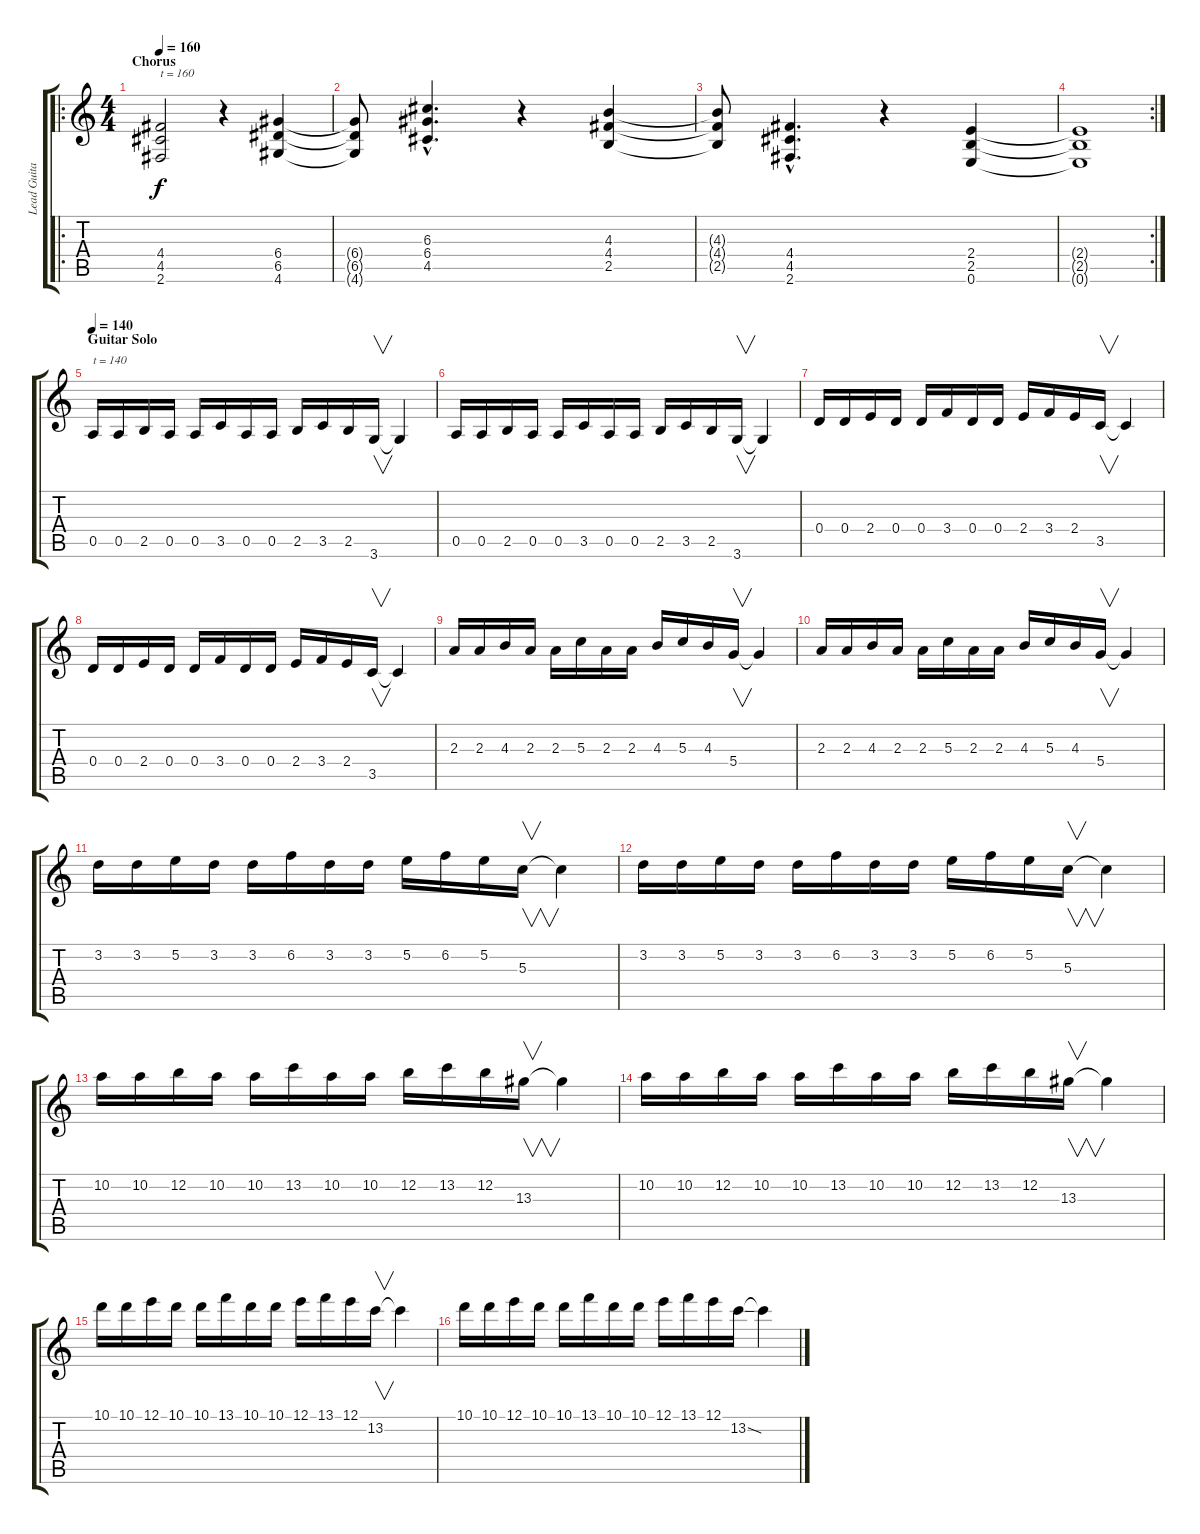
\track ("Lead Guitar" "Lead Guita") {instrument overdrivenguitar}
\staff {score tabs}
\tuning (E4 B3 G3 D3 A2 E2) {hide}
\ro
\ts (4 4)
\section ("" "Chorus")
\tempo 160
\clef g2
\ks c
(4.4 4.5 2.6).2{txt "t = 160" dy f} r.4 (6.4 6.5 4.6).4 |
(6.4{t} 6.5{t} 4.6{t}).8 (6.3{hac} 6.4{hac} 4.5{hac}).4{d} r.4 (4.3 4.4 2.5).4 |
(4.3{t} 4.4{t} 2.5{t}).8 (4.4{hac} 4.5{hac} 2.6{hac}).4{d} r.4 (2.4 2.5 0.6).4 |
\rc 2
(2.4{t} 2.5{t} 0.6{t}).1 |
\section ("" "Guitar Solo")
\tempo 140
0.5.16{txt "t = 140"} 0.5.16 2.5.16 0.5.16 0.5.16 3.5.16 0.5.16 0.5.16 2.5.16 3.5.16 2.5.16 3.6.16{v} 3.6{t}.4 |
0.5.16 0.5.16 2.5.16 0.5.16 0.5.16 3.5.16 0.5.16 0.5.16 2.5.16 3.5.16 2.5.16 3.6.16{v} 3.6{t}.4 |
0.4.16 0.4.16 2.4.16 0.4.16 0.4.16 3.4.16 0.4.16 0.4.16 2.4.16 3.4.16 2.4.16 3.5.16{v} 3.5{t}.4 |
0.4.16 0.4.16 2.4.16 0.4.16 0.4.16 3.4.16 0.4.16 0.4.16 2.4.16 3.4.16 2.4.16 3.5.16{v} 3.5{t}.4 |
2.3.16 2.3.16 4.3.16 2.3.16 2.3.16 5.3.16 2.3.16 2.3.16 4.3.16 5.3.16 4.3.16 5.4.16{v} 5.4{t}.4 |
2.3.16 2.3.16 4.3.16 2.3.16 2.3.16 5.3.16 2.3.16 2.3.16 4.3.16 5.3.16 4.3.16 5.4.16{v} 5.4{t}.4 |
3.2.16 3.2.16 5.2.16 3.2.16 3.2.16 6.2.16 3.2.16 3.2.16 5.2.16 6.2.16 5.2.16 5.3.16{v} 5.3{t}.4 |
3.2.16 3.2.16 5.2.16 3.2.16 3.2.16 6.2.16 3.2.16 3.2.16 5.2.16 6.2.16 5.2.16 5.3.16{v} 5.3{t}.4 |
10.2.16 10.2.16 12.2.16 10.2.16 10.2.16 13.2.16 10.2.16 10.2.16 12.2.16 13.2.16 12.2.16 13.3.16{v} 13.3{t}.4 |
10.2.16 10.2.16 12.2.16 10.2.16 10.2.16 13.2.16 10.2.16 10.2.16 12.2.16 13.2.16 12.2.16 13.3.16{v} 13.3{t}.4 |
10.1.16 10.1.16 12.1.16 10.1.16 10.1.16 13.1.16 10.1.16 10.1.16 12.1.16 13.1.16 12.1.16 13.2.16{v} 13.2{t}.4 |
10.1.16 10.1.16 12.1.16 10.1.16 10.1.16 13.1.16 10.1.16 10.1.16 12.1.16 13.1.16 12.1.16 13.2{ss}.16 13.2{t}.4
